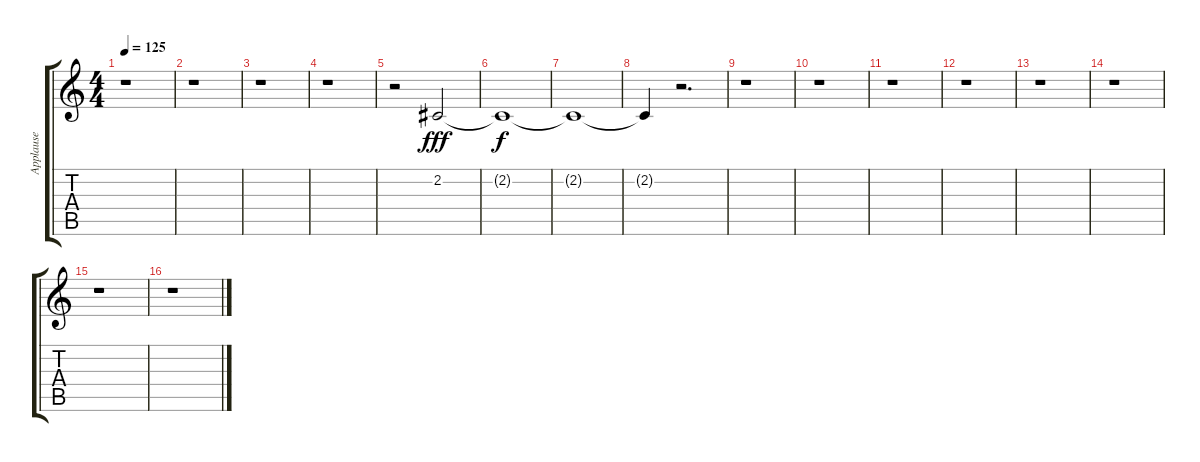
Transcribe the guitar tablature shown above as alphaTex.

\track ("Applause" "Applause") {instrument applause}
\staff {score tabs}
\tuning (E4 B3 G3 D3 A2 E2) {hide}
\ts (4 4)
\tempo 125
\clef g2
\ks c
r.1{dy f} |
r.1 |
r.1 |
r.1 |
r.2 2.2.2{dy fff} |
2.2{t}.1{dy f} |
2.2{t}.1 |
2.2{t}.4 r.2{d} |
r.1 |
r.1 |
r.1 |
r.1 |
r.1 |
r.1 |
r.1 |
r.1
